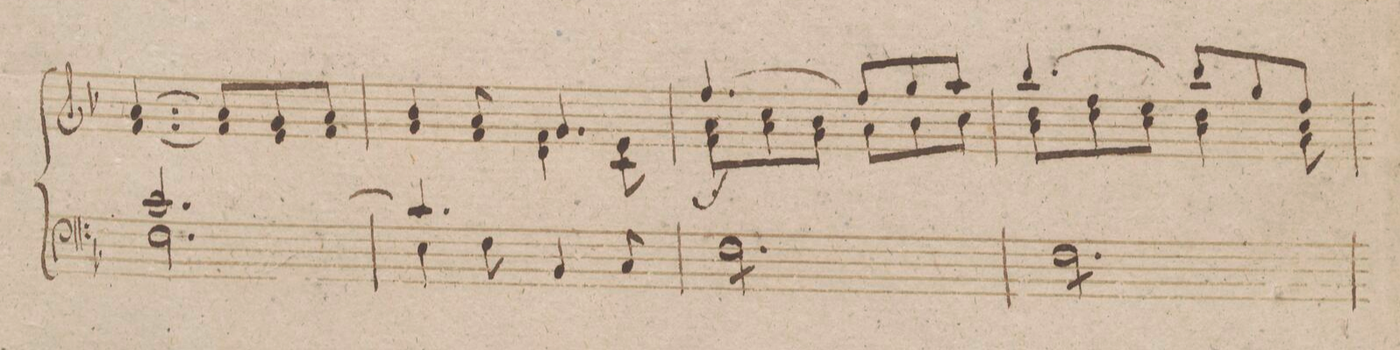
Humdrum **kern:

**kern
*I"Organo.
*clefF4
*k[b-]
*M6/8
*^
[2.c/	2.F\
=69	=69
4.c/]	4E\
.	8F\
4.ryyyy	4BB-/
.	8C/
*v	*v
=70
*tremolo
8F\L
8F\
8F\
8F\
8F\
8F\J
=71
8F\L
8F\
8F\
8F\
8F\
8F\J
=72
*-
